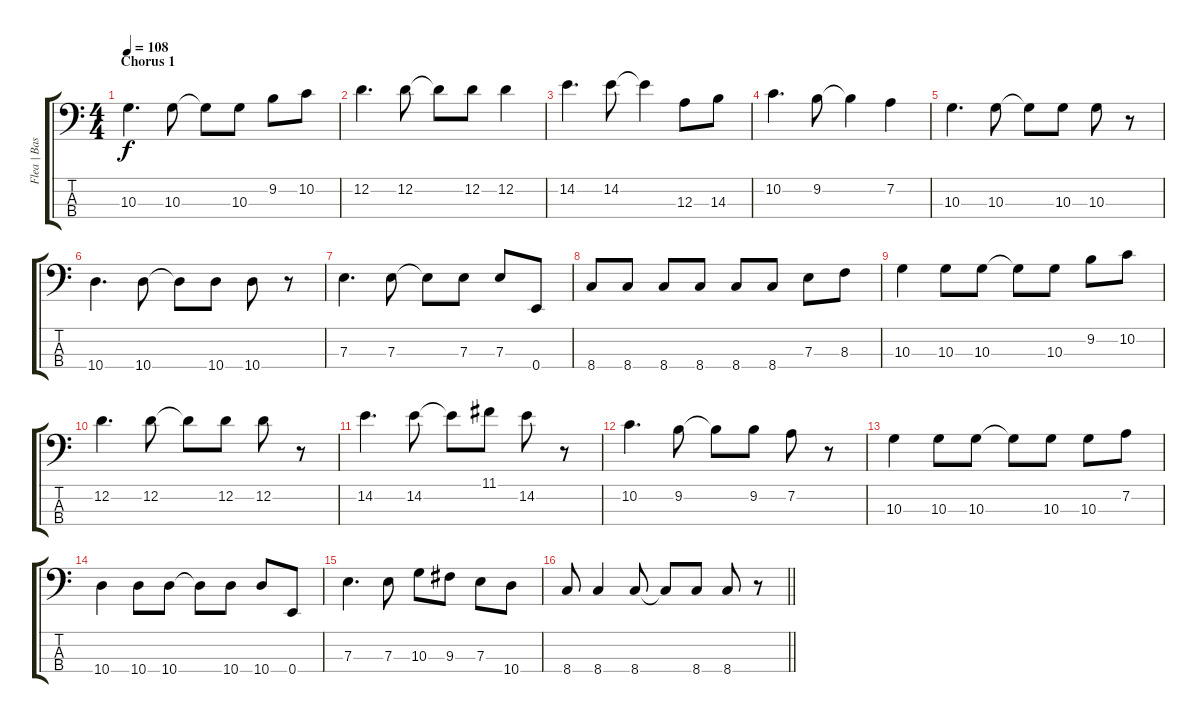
\track ("Flea | Bass" "Flea | Bas") {instrument electricbassfinger}
\staff {score tabs}
\tuning (G2 D2 A1 E1) {hide}
\ts (4 4)
\section ("" "Chorus 1")
\tempo 108
\clef f4
\ks c
10.3.4{d dy f} 10.3.8 10.3{t}.8 10.3.8 9.2.8 10.2.8 |
12.2.4{d} 12.2.8 12.2{t}.8 12.2.8 12.2.4 |
14.2.4{d} 14.2.8 14.2{t}.4 12.3.8 14.3.8 |
10.2.4{d} 9.2.8 9.2{t}.4 7.2.4 |
10.3.4{d} 10.3.8 10.3{t}.8 10.3.8 10.3.8 r.8 |
10.4.4{d} 10.4.8 10.4{t}.8 10.4.8 10.4.8 r.8 |
7.3.4{d} 7.3.8 7.3{t}.8 7.3.8 7.3.8 0.4.8 |
8.4.8 8.4.8 8.4.8 8.4.8 8.4.8 8.4.8 7.3.8 8.3.8 |
10.3.4 10.3.8 10.3.8 10.3{t}.8 10.3.8 9.2.8 10.2.8 |
12.2.4{d} 12.2.8 12.2{t}.8 12.2.8 12.2.8 r.8 |
14.2.4{d} 14.2.8 14.2{t}.8 11.1.8 14.2.8 r.8 |
10.2.4{d} 9.2.8 9.2{t}.8 9.2.8 7.2.8 r.8 |
10.3.4 10.3.8 10.3.8 10.3{t}.8 10.3.8 10.3.8 7.2.8 |
10.4.4 10.4.8 10.4.8 10.4{t}.8 10.4.8 10.4.8 0.4.8 |
7.3.4{d} 7.3.8 10.3.8 9.3.8 7.3.8 10.4.8 |
\barLineRight lightlight
8.4.8 8.4.4 8.4.8 8.4{t}.8 8.4.8 8.4.8 r.8
